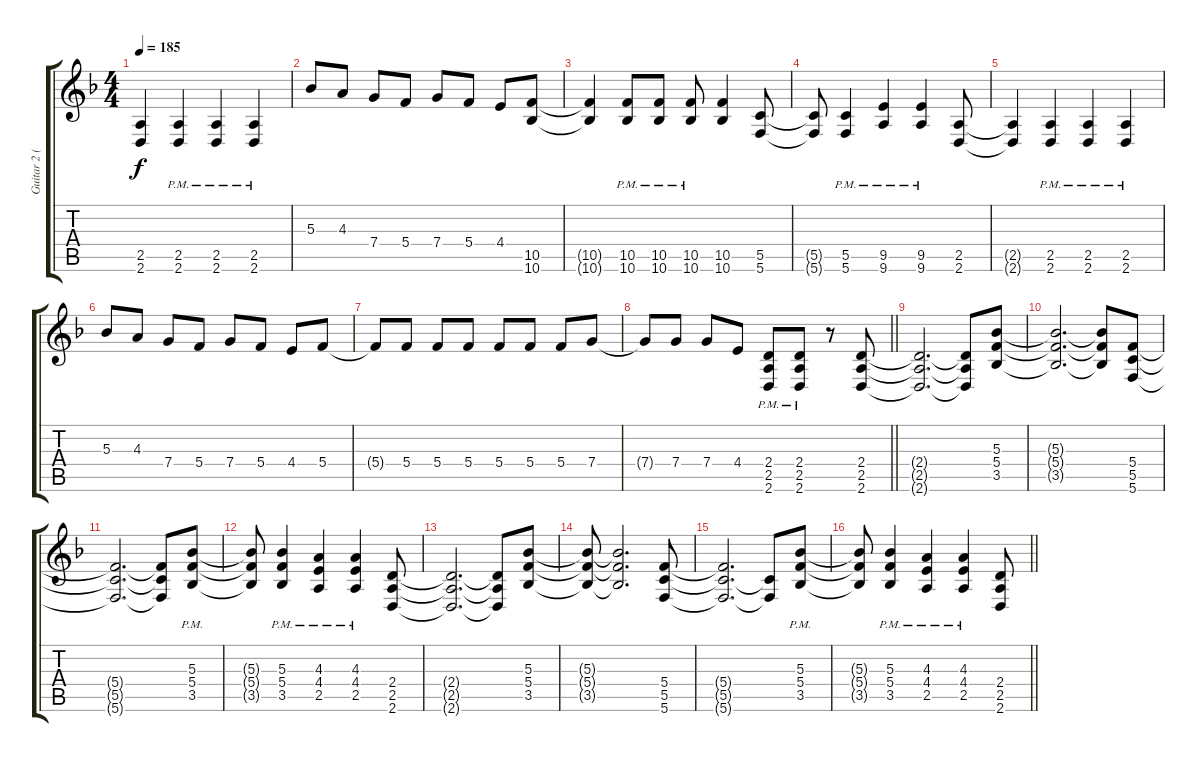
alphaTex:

\track ("Guitar 2 (Distorted- Padget)" "Guitar 2 (") {instrument distortionguitar}
\staff {score tabs}
\tuning (D4 A3 F3 C3 G2 C2) {hide}
\ts (4 4)
\tempo 185
\clef g2
\ks dminor
(2.5{t} 2.6{t}).4{dy f} (2.5{pm} 2.6{pm}).4 (2.5{pm} 2.6{pm}).4 (2.5{pm} 2.6{pm}).4 |
5.3.8 4.3.8 7.4.8 5.4.8 7.4.8 5.4.8 4.4.8 (10.5 10.6).8 |
(10.5{t} 10.6{t}).4 (10.5{pm} 10.6{pm}).8 (10.5{pm} 10.6{pm}).8 (10.5{pm} 10.6{pm}).8 (10.5 10.6).4 (5.5 5.6).8 |
(5.5{t} 5.6{t}).8 (5.5{pm} 5.6{pm}).4 (9.5{pm} 9.6{pm}).4 (9.5{pm} 9.6{pm}).4 (2.5 2.6).8 |
(2.5{t} 2.6{t}).4 (2.5{pm} 2.6{pm}).4 (2.5{pm} 2.6{pm}).4 (2.5{pm} 2.6{pm}).4 |
5.3.8 4.3.8 7.4.8 5.4.8 7.4.8 5.4.8 4.4.8 5.4.8 |
5.4{t}.8 5.4.8 5.4.8 5.4.8 5.4.8 5.4.8 5.4.8 7.4.8 |
\barLineRight lightlight
7.4{t}.8 7.4.8 7.4.8 4.4.8 (2.4{pm} 2.5{pm} 2.6{pm}).8 (2.4{pm} 2.5{pm} 2.6{pm}).8 r.8 (2.4 2.5 2.6).8 |
(2.4{t} 2.5{t} 2.6{t}).2{d} (2.4{t} 2.5{t} 2.6{t}).8 (5.3 5.4 3.5).8 |
(5.3{t} 5.4{t} 3.5{t}).2{d} (5.3{t} 5.4{t} 3.5{t}).8 (5.4 5.5 5.6).8 |
(5.4{t} 5.5{t} 5.6{t}).2{d} (5.4{t} 5.5{t} 5.6{t}).8 (5.3{pm} 5.4{pm} 3.5{pm}).8 |
(5.3{t} 5.4{t} 3.5{t}).8 (5.3{pm} 5.4{pm} 3.5{pm}).4 (4.3{pm} 4.4{pm} 2.5{pm}).4 (4.3{pm} 4.4{pm} 2.5{pm}).4 (2.4 2.5 2.6).8 |
(2.4{t} 2.5{t} 2.6{t}).2{d} (2.4{t} 2.5{t} 2.6{t}).8 (5.3 5.4 3.5).8 |
(5.3{t} 5.4{t} 3.5{t}).8 (5.3{t} 5.4{t} 3.5{t}).2{d} (5.4 5.5 5.6).8 |
(5.4{t} 5.5{t} 5.6{t}).2{d} (5.5{t} 5.6{t}).8 (5.3{pm} 5.4{pm} 3.5{pm}).8 |
\barLineRight lightlight
(5.3{t} 5.4{t} 3.5{t}).8 (5.3{pm} 5.4{pm} 3.5{pm}).4 (4.3{pm} 4.4{pm} 2.5{pm}).4 (4.3{pm} 4.4{pm} 2.5{pm}).4 (2.4 2.5 2.6).8
